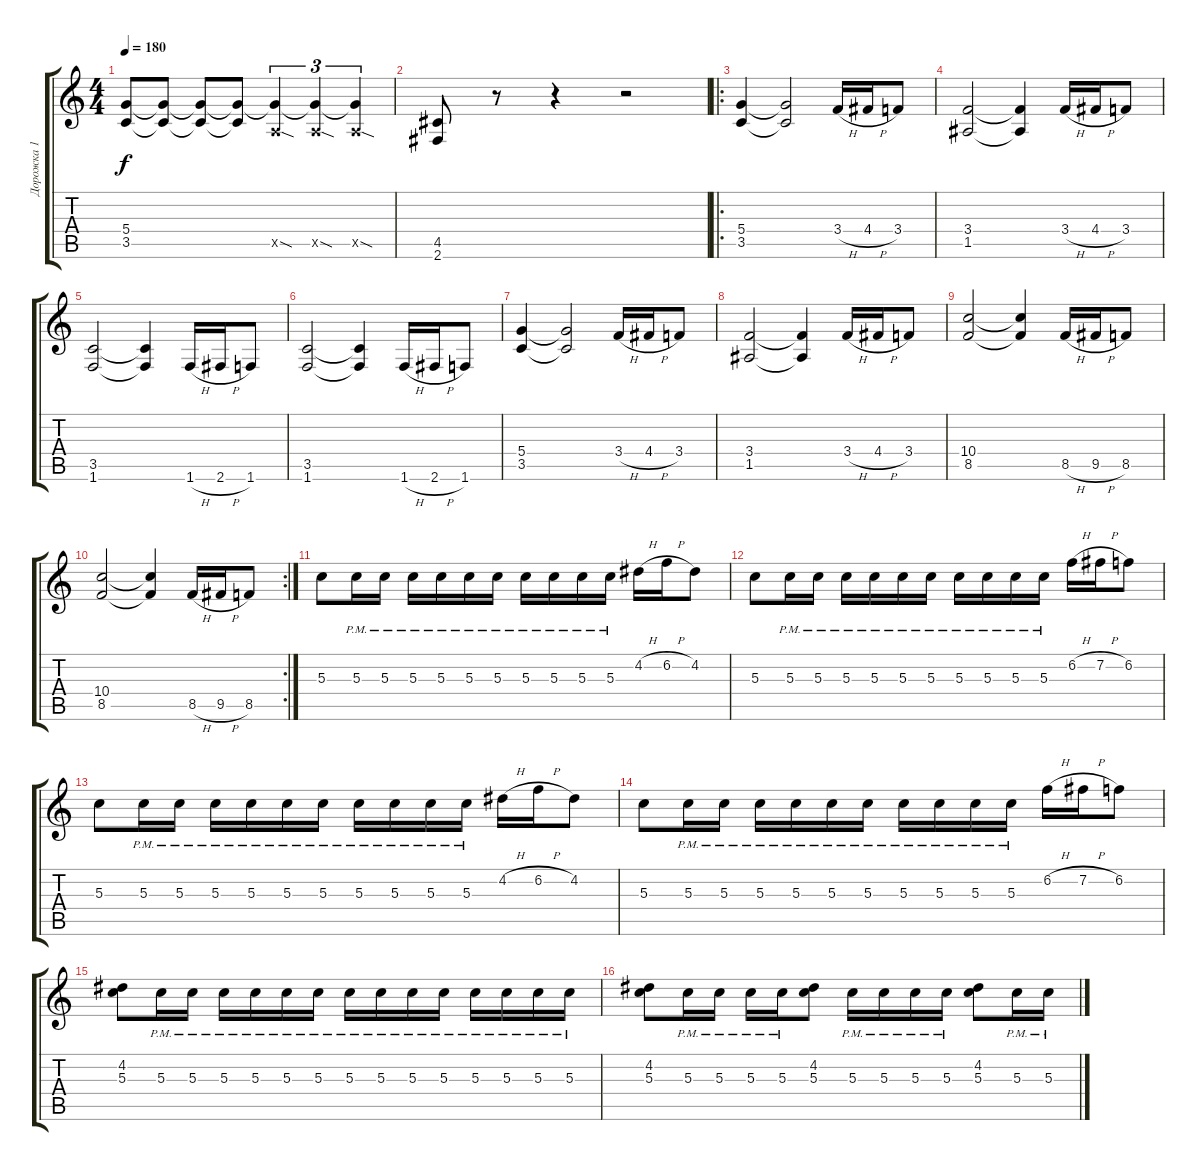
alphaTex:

\track ("Дорожка 1" "Дорожка 1") {instrument distortionguitar}
\staff {score tabs}
\tuning (E4 B3 G3 D3 A2 E2) {hide}
\ts (4 4)
\tempo 180
\clef g2
\ks c
(5.4 3.5).8{dy f} (5.4{t} 3.5{t}).8 (5.4{t} 3.5{t}).8 (5.4{t} 3.5{t}).8 (5.4{t} 0.5{sod x}).4{tu (3 2)} (5.4{t} 0.5{sod x}).4{tu (3 2)} (5.4{t} 0.5{sod x}).4{tu (3 2)} |
(4.5 2.6).8 r.8 r.4 r.2 |
\ro
(5.4 3.5).4 (5.4{t} 3.5{t}).2 3.4{h}.16 4.4{h}.16 3.4.8 |
(3.4 1.5).2 (3.4{t} 1.5{t}).4 3.4{h}.16 4.4{h}.16 3.4.8 |
(3.5 1.6).2 (3.5{t} 1.6{t}).4 1.6{h}.16 2.6{h}.16 1.6.8 |
(3.5 1.6).2 (3.5{t} 1.6{t}).4 1.6{h}.16 2.6{h}.16 1.6.8 |
(5.4 3.5).4 (5.4{t} 3.5{t}).2 3.4{h}.16 4.4{h}.16 3.4.8 |
(3.4 1.5).2 (3.4{t} 1.5{t}).4 3.4{h}.16 4.4{h}.16 3.4.8 |
(10.4 8.5).2 (10.4{t} 8.5{t}).4 8.5{h}.16 9.5{h}.16 8.5.8 |
\rc 2
(10.4 8.5).2 (10.4{t} 8.5{t}).4 8.5{h}.16 9.5{h}.16 8.5.8 |
5.3.8 5.3{pm}.16 5.3{pm}.16 5.3{pm}.16 5.3{pm}.16 5.3{pm}.16 5.3{pm}.16 5.3{pm}.16 5.3{pm}.16 5.3{pm}.16 5.3{pm}.16 4.2{h}.16 6.2{h}.16 4.2.8 |
5.3.8 5.3{pm}.16 5.3{pm}.16 5.3{pm}.16 5.3{pm}.16 5.3{pm}.16 5.3{pm}.16 5.3{pm}.16 5.3{pm}.16 5.3{pm}.16 5.3{pm}.16 6.2{h}.16 7.2{h}.16 6.2.8 |
5.3.8 5.3{pm}.16 5.3{pm}.16 5.3{pm}.16 5.3{pm}.16 5.3{pm}.16 5.3{pm}.16 5.3{pm}.16 5.3{pm}.16 5.3{pm}.16 5.3{pm}.16 4.2{h}.16 6.2{h}.16 4.2.8 |
5.3.8 5.3{pm}.16 5.3{pm}.16 5.3{pm}.16 5.3{pm}.16 5.3{pm}.16 5.3{pm}.16 5.3{pm}.16 5.3{pm}.16 5.3{pm}.16 5.3{pm}.16 6.2{h}.16 7.2{h}.16 6.2.8 |
(4.2 5.3).8 5.3{pm}.16 5.3{pm}.16 5.3{pm}.16 5.3{pm}.16 5.3{pm}.16 5.3{pm}.16 5.3{pm}.16 5.3{pm}.16 5.3{pm}.16 5.3{pm}.16 5.3{pm}.16 5.3{pm}.16 5.3{pm}.16 5.3{pm}.16 |
(4.2 5.3).8 5.3{pm}.16 5.3{pm}.16 5.3{pm}.16 5.3{pm}.16 (4.2 5.3).8 5.3{pm}.16 5.3{pm}.16 5.3{pm}.16 5.3{pm}.16 (4.2 5.3).8 5.3{pm}.16 5.3{pm}.16
